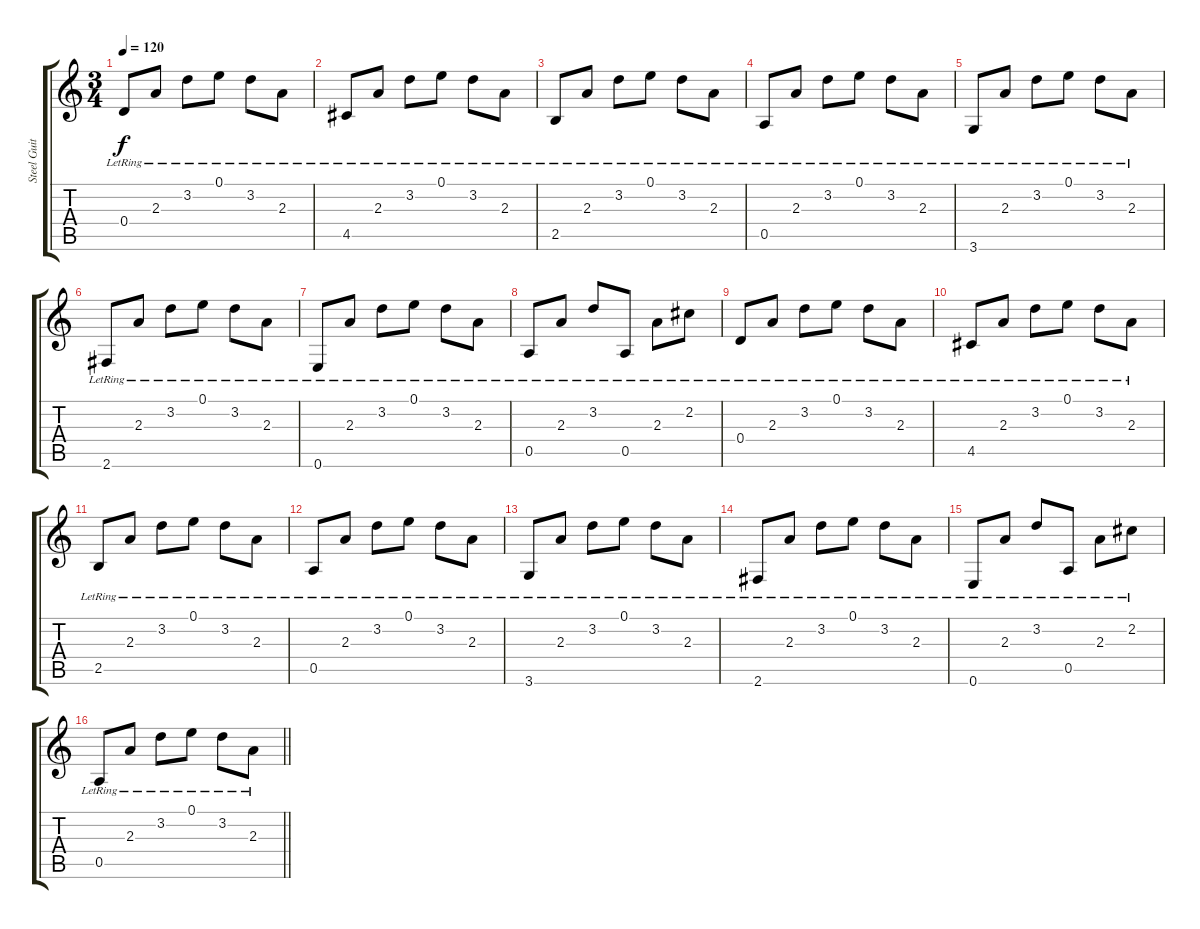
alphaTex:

\track ("Steel Guitar" "Steel Guit") {instrument acousticguitarsteel}
\staff {score tabs}
\tuning (E4 B3 G3 D3 A2 E2) {hide}
\ts (3 4)
\tempo 120
\clef g2
\ks c
0.4{lr}.8{dy f} 2.3{lr}.8 3.2{lr}.8 0.1{lr}.8 3.2{lr}.8 2.3{lr}.8 |
4.5{lr}.8 2.3{lr}.8 3.2{lr}.8 0.1{lr}.8 3.2{lr}.8 2.3{lr}.8 |
2.5{lr}.8 2.3{lr}.8 3.2{lr}.8 0.1{lr}.8 3.2{lr}.8 2.3{lr}.8 |
0.5{lr}.8 2.3{lr}.8 3.2{lr}.8 0.1{lr}.8 3.2{lr}.8 2.3{lr}.8 |
3.6{lr}.8 2.3{lr}.8 3.2{lr}.8 0.1{lr}.8 3.2{lr}.8 2.3{lr}.8 |
2.6{lr}.8 2.3{lr}.8 3.2{lr}.8 0.1{lr}.8 3.2{lr}.8 2.3{lr}.8 |
0.6{lr}.8 2.3{lr}.8 3.2{lr}.8 0.1{lr}.8 3.2{lr}.8 2.3{lr}.8 |
0.5{lr}.8 2.3{lr}.8 3.2{lr}.8 0.5{lr}.8 2.3{lr}.8 2.2{lr}.8 |
0.4{lr}.8 2.3{lr}.8 3.2{lr}.8 0.1{lr}.8 3.2{lr}.8 2.3{lr}.8 |
4.5{lr}.8 2.3{lr}.8 3.2{lr}.8 0.1{lr}.8 3.2{lr}.8 2.3{lr}.8 |
2.5{lr}.8 2.3{lr}.8 3.2{lr}.8 0.1{lr}.8 3.2{lr}.8 2.3{lr}.8 |
0.5{lr}.8 2.3{lr}.8 3.2{lr}.8 0.1{lr}.8 3.2{lr}.8 2.3{lr}.8 |
3.6{lr}.8 2.3{lr}.8 3.2{lr}.8 0.1{lr}.8 3.2{lr}.8 2.3{lr}.8 |
2.6{lr}.8 2.3{lr}.8 3.2{lr}.8 0.1{lr}.8 3.2{lr}.8 2.3{lr}.8 |
0.6{lr}.8 2.3{lr}.8 3.2{lr}.8 0.5{lr}.8 2.3{lr}.8 2.2{lr}.8 |
\barLineRight lightlight
0.5{lr}.8 2.3{lr}.8 3.2{lr}.8 0.1{lr}.8 3.2{lr}.8 2.3{lr}.8
